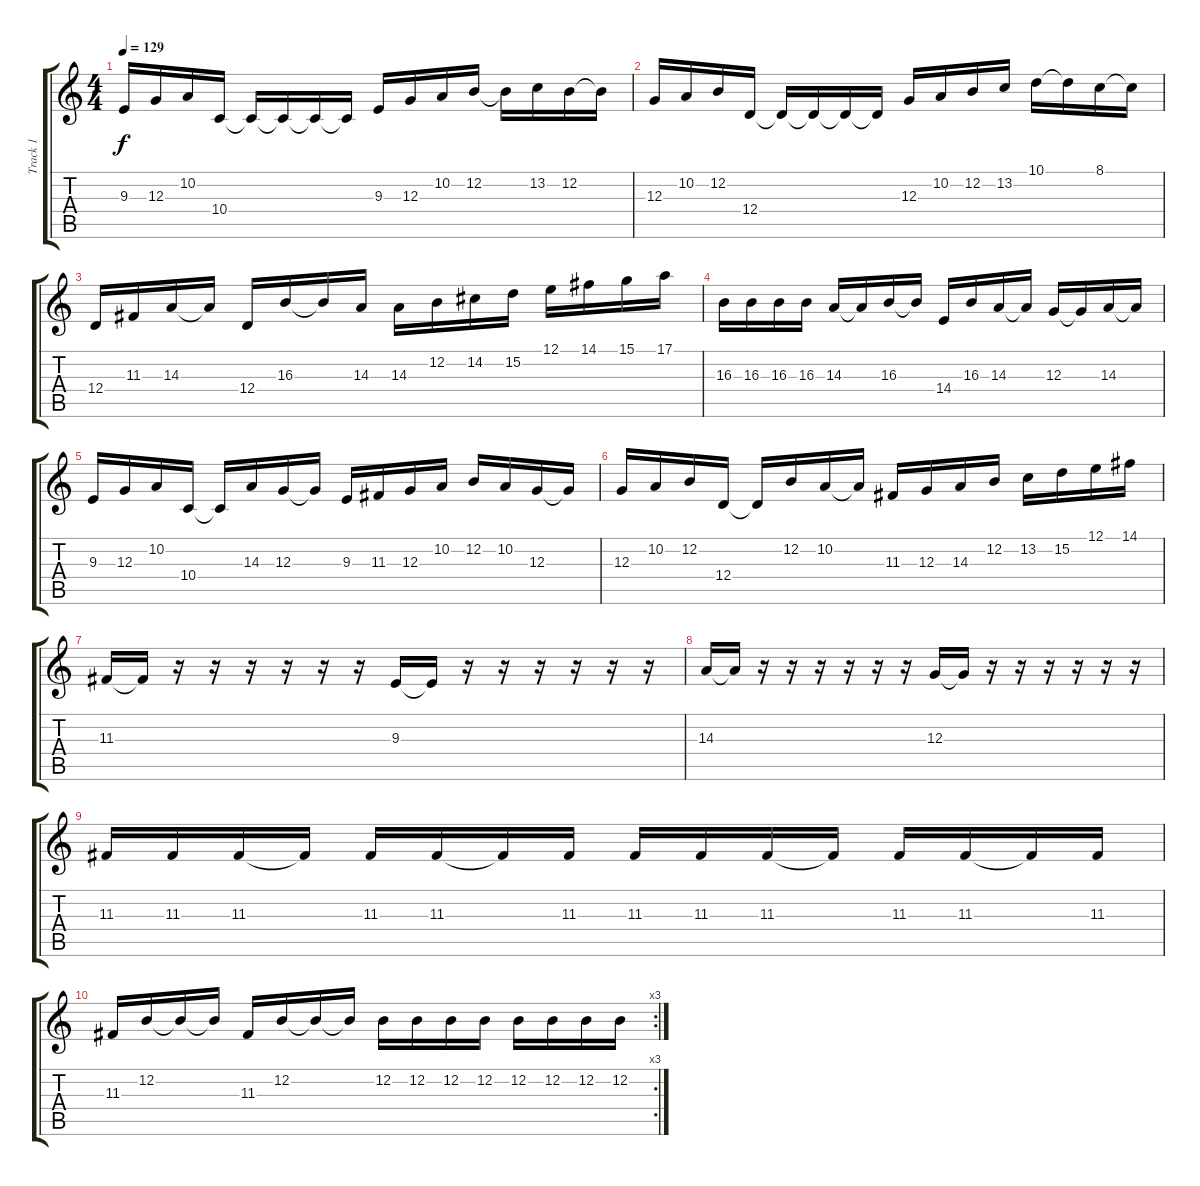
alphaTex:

\track ("Track 1" "Track 1") {instrument lead5charang}
\staff {score tabs}
\tuning (E4 B3 G3 D3 A2 E2) {hide}
\ts (4 4)
\tempo 129
\clef g2
\ks c
9.3.16{dy f} 12.3.16 10.2.16 10.4.16 10.4{t}.16 10.4{t}.16 10.4{t}.16 10.4{t}.16 9.3.16 12.3.16 10.2.16 12.2.16 12.2{t}.16 13.2.16 12.2.16 12.2{t}.16 |
12.3.16 10.2.16 12.2.16 12.4.16 12.4{t}.16 12.4{t}.16 12.4{t}.16 12.4{t}.16 12.3.16 10.2.16 12.2.16 13.2.16 10.1.16 10.1{t}.16 8.1.16 8.1{t}.16 |
12.4.16 11.3.16 14.3.16 14.3{t}.16 12.4.16 16.3.16 16.3{t}.16 14.3.16 14.3.16 12.2.16 14.2.16 15.2.16 12.1.16 14.1.16 15.1.16 17.1.16 |
16.3.16 16.3.16 16.3.16 16.3.16 14.3.16 14.3{t}.16 16.3.16 16.3{t}.16 14.4.16 16.3.16 14.3.16 14.3{t}.16 12.3.16 12.3{t}.16 14.3.16 14.3{t}.16 |
9.3.16 12.3.16 10.2.16 10.4.16 10.4{t}.16 14.3.16 12.3.16 12.3{t}.16 9.3.16 11.3.16 12.3.16 10.2.16 12.2.16 10.2.16 12.3.16 12.3{t}.16 |
12.3.16 10.2.16 12.2.16 12.4.16 12.4{t}.16 12.2.16 10.2.16 10.2{t}.16 11.3.16 12.3.16 14.3.16 12.2.16 13.2.16 15.2.16 12.1.16 14.1.16 |
11.3.16 11.3{t}.16 r.16 r.16 r.16 r.16 r.16 r.16 9.3.16 9.3{t}.16 r.16 r.16 r.16 r.16 r.16 r.16 |
14.3.16 14.3{t}.16 r.16 r.16 r.16 r.16 r.16 r.16 12.3.16 12.3{t}.16 r.16 r.16 r.16 r.16 r.16 r.16 |
11.3.16 11.3.16 11.3.16 11.3{t}.16 11.3.16 11.3.16 11.3{t}.16 11.3.16 11.3.16 11.3.16 11.3.16 11.3{t}.16 11.3.16 11.3.16 11.3{t}.16 11.3.16 |
\rc 3
11.3.16 12.2.16 12.2{t}.16 12.2{t}.16 11.3.16 12.2.16 12.2{t}.16 12.2{t}.16 12.2.16 12.2.16 12.2.16 12.2.16 12.2.16 12.2.16 12.2.16 12.2.16
